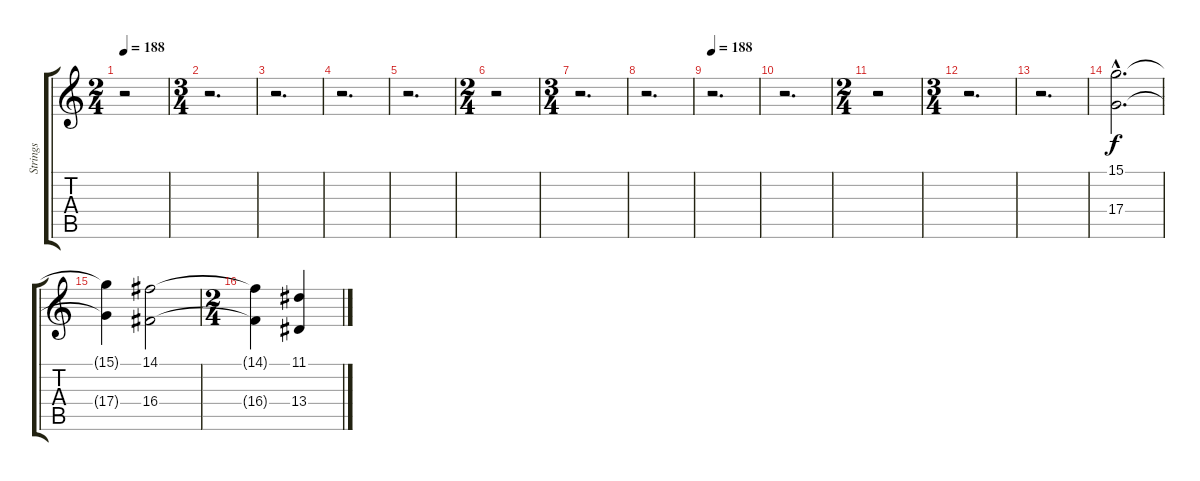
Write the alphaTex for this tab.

\track ("Strings" "Strings") {instrument stringensemble1}
\staff {score tabs}
\tuning (E4 B3 G3 D3 A2 E2) {hide}
\ts (2 4)
\tempo 188
\clef g2
\ks c
r.2{dy f} |
\ts (3 4)
r.2{d} |
r.2{d} |
r.2{d} |
r.2{d} |
\ts (2 4)
r.2 |
\ts (3 4)
r.2{d} |
r.2{d} |
\tempo 188
r.2{d} |
r.2{d} |
\ts (2 4)
r.2 |
\ts (3 4)
r.2{d} |
r.2{d} |
(15.1{hac} 17.4{hac}).2{d} |
(15.1{t} 17.4{t}).4 (14.1 16.4).2 |
\ts (2 4)
(14.1{t} 16.4{t}).4 (11.1 13.4).4
